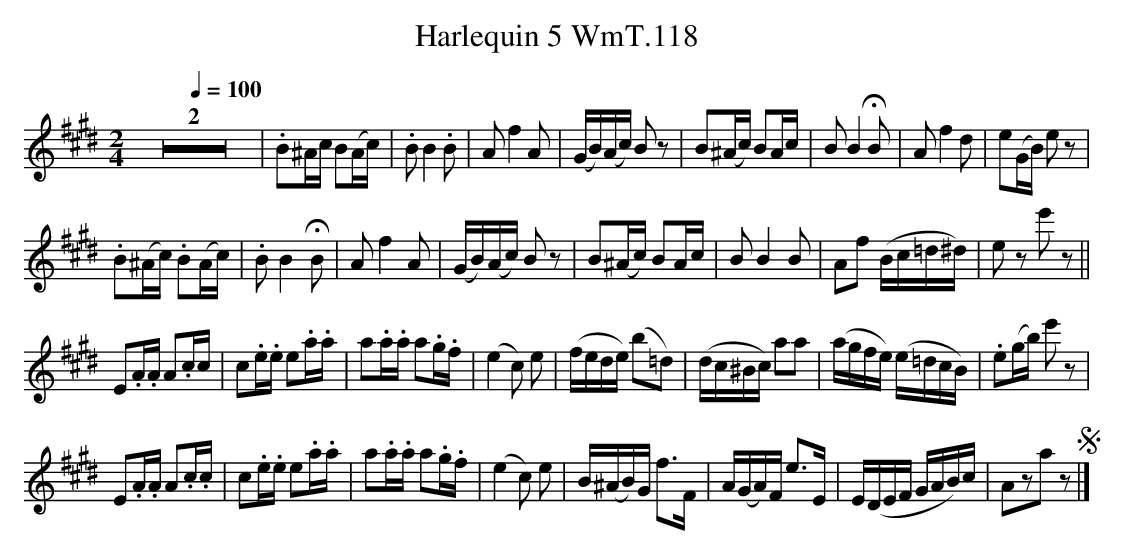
X:1
T:Harlequin 5 WmT.118
M:2/4
L:1/8
Q:1/4 = 100
K:E
Z2|.B^A/c/ B(A/c/)|.B B2 .B|A f2 A|(G/B/)(A/c/) B z|B(^A/c/) BA/c/|B B2 !fermata!B|A f2 d|e(G/B/) e z|
.B(^A/c/) .B(A/c/)|.B B2 !fermata!B|A f2 A|(G/B/)(A/c/) B z|B(^A/c/) BA/c/|B B2 B|Af (B/c/=d/^d/)|e z e' z||
E.A/.A/ A.c/c/|c.e/.e/ e.a/.a/|a.a/.a/ a.g/.f/|(e2c) e|(f/e/d/e/) (b=d)|(d/c/^B/c/)  aa|(a/g/f/e/) (e/=d/c/B/)|.e(g/b/) e' z|
E.A/.A/ A.c/.c/|c.e/.e/ e.a/.a/|a.a/.a/ a.g/.f/|(e2c) e|B/(^A/B/)G/ f>F|A/(G/A/)F/ e>E|E/(D/E/F/ G/A/B/)c/|Azaz!segno!|]
